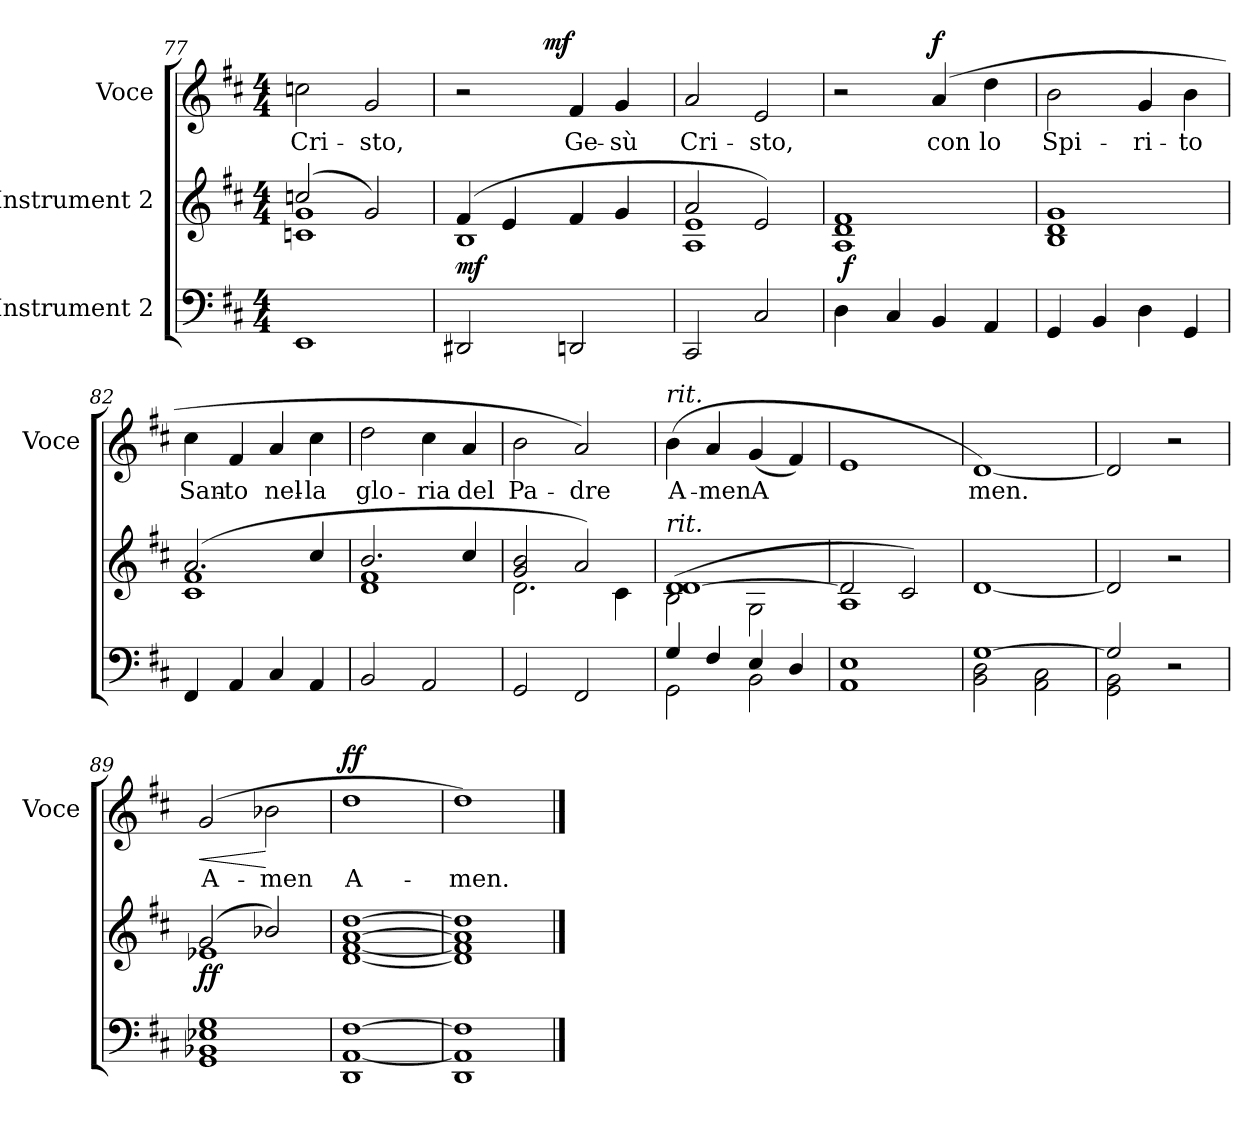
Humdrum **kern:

**kern	**kern	**dynam	**kern	**text	**dynam
*part3	*part2	*part2	*part1	*part1	*part1
*staff3	*staff2	*staff2	*staff1	*staff1	*staff1
*I"Instrument 2	*I"Instrument 2	*	*I"Voce	*	*
*	*	*	*I'Voce	*	*
!!LO:LB:g=z
*clefF4	*clefG2	*	*clefG2	*	*
*k[f#c#]	*k[f#c#]	*	*k[f#c#]	*	*
*D:	*D:	*	*D:	*	*
*M4/4	*M4/4	*	*M4/4	*	*
=77	=77	=77	=77	=77	=77
*	*^	*	*	*	*
!	!	!	!	!	!LO:LY:b:cj	!
1EE	(>2ccn/	1cn 1g	.	2ccn\	Cri-	.
!	!	!	!	!	!LO:LY:b:cj	!
.	2g/)	.	.	2g/	-sto,	.
=78	=78	=78	=78	=78	=78	=78
!	!	!	!LO:DY:b	!	!	!
*	*	*	*	*^	*	*
2DD#X/	(>4f#/	1B	mf	2r	4ryy	.	.
.	4e/	.	.	.	8ryy	.	.
.	.	.	.	.	32ryy	.	.
!	!	!	!	!	!	!	!LO:DY:a
.	.	.	.	.	2ryy	.	mf
!	!	!	!	!	!	!LO:LY:b:cj	!
2DDn/	4f#/	.	.	4f#/	.	Ge-	.
!	!	!	!	!	!	!LO:LY:b:cj	!
.	4g/	.	.	4g/	.	-sù	.
.	.	.	.	.	16.ryy	.	.
=79	=79	=79	=79	=79	=79	=79	=79
!	!	!	!	!	!	!LO:LY:b:cj	!
*	*	*	*	*v	*v	*	*
2CC#/	2a/	1e 1A	.	2a/	Cri-	.
!	!	!	!	!	!LO:LY:b:cj	!
2C#/	2e/)	.	.	2e/	-sto,	.
=80	=80	=80	=80	=80	=80	=80
4D\	1d 1A 1f#	64ryy	.	2r	.	.
!	!	!	!LO:DY:b	!	!	!
.	.	2ryy	f	.	.	.
4C#/	.	.	.	.	.	.
!	!	!	!	!	!LO:LY:b:cj	!LO:DY:a
4BB/	.	.	.	(>4a/	con	f
.	.	4ryy	.	.	.	.
!	!	!	!	!	!LO:LY:b:cj	!
4AA/	.	.	.	4dd\	lo	.
.	.	8...ryy	.	.	.	.
=81	=81	=81	=81	=81	=81	=81
!	!	!	!	!	!LO:LY:b:cj	!
*	*v	*v	*	*	*	*
4GG/	1d 1B 1g	.	2b\	Spi-	.
4BB/	.	.	.	.	.
!	!	!	!	!LO:LY:b:cj	!
4D\	.	.	4g/	-ri-	.
!	!	!	!	!LO:LY:b:cj	!
4GG/	.	.	4b\	-to	.
=82	=82	=82	=82	=82	=82
*	*^	*	*	*	*
!	!	!	!	!	!LO:LY:b:cj	!
4FF#/	(>2.a/	1f# 1c#	.	4cc#\	San-	.
!	!	!	!	!	!LO:LY:b:cj	!
4AA/	.	.	.	4f#/	-to	.
!	!	!	!	!	!LO:LY:b:cj	!
4C#/	.	.	.	4a/	nel-	.
!	!	!	!	!	!LO:LY:b:cj	!
4AA/	4cc#/	.	.	4cc#\	-la	.
!!LO:LB:g=z
=83	=83	=83	=83	=83	=83	=83
!	!	!	!	!	!LO:LY:b:cj	!
2BB/	2.b/	1d 1f#	.	2dd\	glo-	.
!	!	!	!	!	!LO:LY:b:cj	!
2AA/	.	.	.	4cc#\	-ria	.
!	!	!	!	!	!LO:LY:b:cj	!
.	4cc#/	.	.	4a/	del	.
=84	=84	=84	=84	=84	=84	=84
!	!	!	!	!	!LO:LY:b:cj	!
2GG/	2g/ 2b/	2.d\	.	2b\	Pa-	.
!	!	!	!	!	!LO:LY:b:cj	!
2FF#/	2a/)	.	.	2a/)	-dre	.
.	.	4c#\	.	.	.	.
=85	=85	=85	=85	=85	=85	=85
*^	*	*	*	*	*	*
!	!	!	!	!	!LO:TX:a:i:t=rit.	!	!
!	!	!LO:TX:a:i:t=rit.	!	!	!	!	!
!	!	!	!	!	!	!LO:LY:b:cj	!
4G/	2GG\	(>1d [>1d	2B\	.	(>4b\	A-	.
!	!	!	!	!	!	!LO:LY:b:cj	!
4F#/	.	.	.	.	4a/	-men	.
!	!	!	!	!	!	!LO:LY:b:cj	!
4E/	2BB\	.	2G\	.	(<4g/	A-	.
!	!	!	!	!	!	!LO:LY:b:cj	!
4D/	.	.	.	.	4f#/)	--	.
*v	*v	*	*	*	*	*	*
=86	=86	=86	=86	=86	=86	=86
!	!	!	!	!	!LO:LY:b:cj	!
1AA 1E	2d/]	1A	.	1e	--	.
.	2c#/)	.	.	.	.	.
*	*v	*v	*	*	*	*
=87	=87	=87	=87	=87	=87
*^	*	*	*	*	*
!	!	!	!	!	!LO:LY:b:cj	!
[>1G	2BB\ 2D\	[<1d	.	[<1d)	-men.	.
.	2AA\ 2C#\	.	.	.	.	.
=88	=88	=88	=88	=88	=88	=88
!	!	!	!	!	!LO:LY:b:cj	!
2G/]	2GG\ 2BB\	2d/]	.	2d/]	.	.
2r	2ryy	2r	.	2r	.	.
=89	=89	=89	=89	=89	=89	=89
*	*	*^	*	*	*	*
!	!	!	!	!LO:DY:b	!	!LO:LY:b:cj	!LO:HP:b
*v	*v	*	*	*	*	*	*
1G 1E-X 1GG 1BB-X	(>2g/	1e-X	ff	(>2g/	A-	<
!	!	!	!	!	!LO:LY:b:cj	!
.	2b-X/)	.	.	2b-X\	-men	[
*	*v	*v	*	*	*	*
=90	=90	=90	=90	=90	=90
!	!	!	!	!LO:LY:b:cj	!LO:DY:a
[>1F# [<1AA 1DD	[<1a [<1f# [<1d [>1dd	.	1dd	A-	ff
=91	=91	=91	=91	=91	=91
!	!	!	!	!LO:LY:b:cj	!
1F#] 1AA] 1DD	1a] 1f#] 1d] 1dd]	.	1dd)	-men.	.
==	==	==	==	==	==
*-	*-	*-	*-	*-	*-
